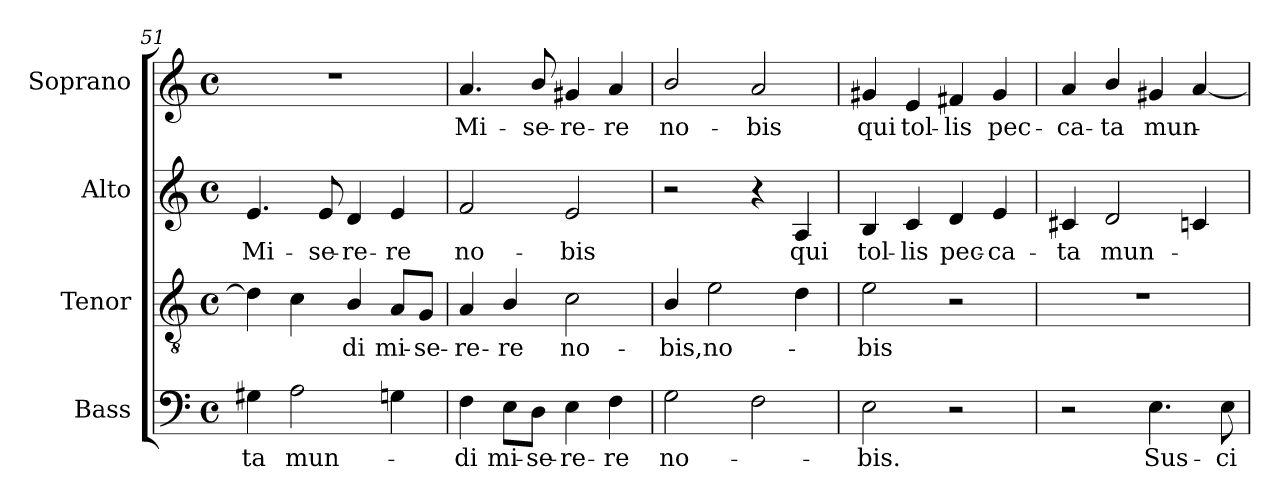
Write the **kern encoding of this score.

**kern	**text	**kern	**text	**kern	**text	**kern	**text
*part4	*part4	*part3	*part3	*part2	*part2	*part1	*part1
*staff4	*staff4	*staff3	*staff3	*staff2	*staff2	*staff1	*staff1
*I"Bass	*	*I"Tenor	*	*I"Alto	*	*I"Soprano	*
*I'B.	*	*I'T.	*	*I'A.	*	*I'S.	*
*clefF4	*	*clefGv2	*	*clefG2	*	*clefG2	*
*	*	*ITrd7c12	*	*	*	*	*
*k[]	*	*k[]	*	*k[]	*	*k[]	*
*C:	*	*C:	*	*C:	*	*C:	*
*M4/4	*	*M4/4	*	*M4/4	*	*M4/4	*
*met(c)	*	*met(c)	*	*met(c)	*	*met(c)	*
=51	=51	=51	=51	=51	=51	=51	=51
!	!LO:LY:b:color=#000000	!	!	!	!	!	!
!	!	!	!	!	!LO:LY:b:color=#000000	!	!
4G#Xi\	-ta	4Di\]	.	4.ei/	Mi-	1r	.
!	!LO:LY:b:color=#000000	!	!	!	!	!	!
2Ai\	mun-	4Ci\	.	.	.	.	.
!	!	!	!	!	!LO:LY:b:color=#000000	!	!
.	.	.	.	8ei/	-se-	.	.
!	!	!	!LO:LY:b:color=#000000	!	!	!	!
!	!	!	!	!	!LO:LY:b:color=#000000	!	!
.	.	4BBi/	-di	4di/	-re-	.	.
!	!	!	!LO:LY:b:color=#000000	!	!	!	!
!	!	!	!	!	!LO:LY:b:color=#000000	!	!
4Gni\	.	8AAi/L	mi-	4ei/	-re	.	.
!	!	!	!LO:LY:b:color=#000000	!	!	!	!
.	.	8GGi/J	-se-	.	.	.	.
=52	=52	=52	=52	=52	=52	=52	=52
!	!LO:LY:b:color=#000000	!	!	!	!	!	!
!	!	!	!LO:LY:b:color=#000000	!	!	!	!
!	!	!	!	!	!LO:LY:b:color=#000000	!	!
!	!	!	!	!	!	!	!LO:LY:b:color=#000000
4Fi\	-di	4AAi/	-re-	2fi/	no-	4.ai/	Mi-
!	!LO:LY:b:color=#000000	!	!	!	!	!	!
!	!	!	!LO:LY:b:color=#000000	!	!	!	!
8Ei\L	mi-	4BBi/	-re	.	.	.	.
!	!LO:LY:b:color=#000000	!	!	!	!	!	!
!	!	!	!	!	!	!	!LO:LY:b:color=#000000
8Di\J	-se-	.	.	.	.	8bi/	-se-
!	!LO:LY:b:color=#000000	!	!	!	!	!	!
!	!	!	!LO:LY:b:color=#000000	!	!	!	!
!	!	!	!	!	!LO:LY:b:color=#000000	!	!
!	!	!	!	!	!	!	!LO:LY:b:color=#000000
4Ei\	-re-	2Ci\	no-	2ei/	-bis	4g#Xi/	-re-
!	!LO:LY:b:color=#000000	!	!	!	!	!	!
!	!	!	!	!	!	!	!LO:LY:b:color=#000000
4Fi\	-re	.	.	.	.	4ai/	-re
=53	=53	=53	=53	=53	=53	=53	=53
!	!LO:LY:b:color=#000000	!	!	!	!	!	!
!	!	!	!LO:LY:b:color=#000000	!	!	!	!
!	!	!	!	!	!	!	!LO:LY:b:color=#000000
2Gi\	no-	4BBi/	-bis,	2r	.	2bi/	no-
!	!	!	!LO:LY:b:color=#000000	!	!	!	!
.	.	2Ei\	no-	.	.	.	.
!	!	!	!	!	!	!	!LO:LY:b:color=#000000
2Fi\	.	.	.	4r	.	2ai/	-bis
!	!	!	!	!	!LO:LY:b:color=#000000	!	!
.	.	4Di\	.	4Ai/	qui	.	.
=54	=54	=54	=54	=54	=54	=54	=54
!	!LO:LY:b:color=#000000	!	!	!	!	!	!
!	!	!	!LO:LY:b:color=#000000	!	!	!	!
!	!	!	!	!	!LO:LY:b:color=#000000	!	!
!	!	!	!	!	!	!	!LO:LY:b:color=#000000
2Ei\	-bis.	2Ei\	-bis	4Bi/	tol-	4g#Xi/	qui
!	!	!	!	!	!LO:LY:b:color=#000000	!	!
!	!	!	!	!	!	!	!LO:LY:b:color=#000000
.	.	.	.	4ci/	-lis	4ei/	tol-
!	!	!	!	!	!LO:LY:b:color=#000000	!	!
!	!	!	!	!	!	!	!LO:LY:b:color=#000000
2r	.	2r	.	4di/	pec-	4f#Xi/	-lis
!	!	!	!	!	!LO:LY:b:color=#000000	!	!
!	!	!	!	!	!	!	!LO:LY:b:color=#000000
.	.	.	.	4ei/	-ca-	4g#i/	pec-
!!LO:LB:g=z
=55	=55	=55	=55	=55	=55	=55	=55
!	!	!	!	!	!LO:LY:b:color=#000000	!	!
!	!	!	!	!	!	!	!LO:LY:b:color=#000000
2r	.	1r	.	4c#Xi/	-ta	4ai/	-ca-
!	!	!	!	!	!LO:LY:b:color=#000000	!	!
!	!	!	!	!	!	!	!LO:LY:b:color=#000000
.	.	.	.	2di/	mun-	4bi/	-ta
!	!LO:LY:b:color=#000000	!	!	!	!	!	!
!	!	!	!	!	!	!	!LO:LY:b:color=#000000
4.Ei\	Sus-	.	.	.	.	4g#Xi/	mun-
.	.	.	.	4cni/	.	[4ai/	.
!	!LO:LY:b:color=#000000	!	!	!	!	!	!
8Ei\	-ci-	.	.	.	.	.	.
=	=	=	=	=	=	=	=
*-	*-	*-	*-	*-	*-	*-	*-
